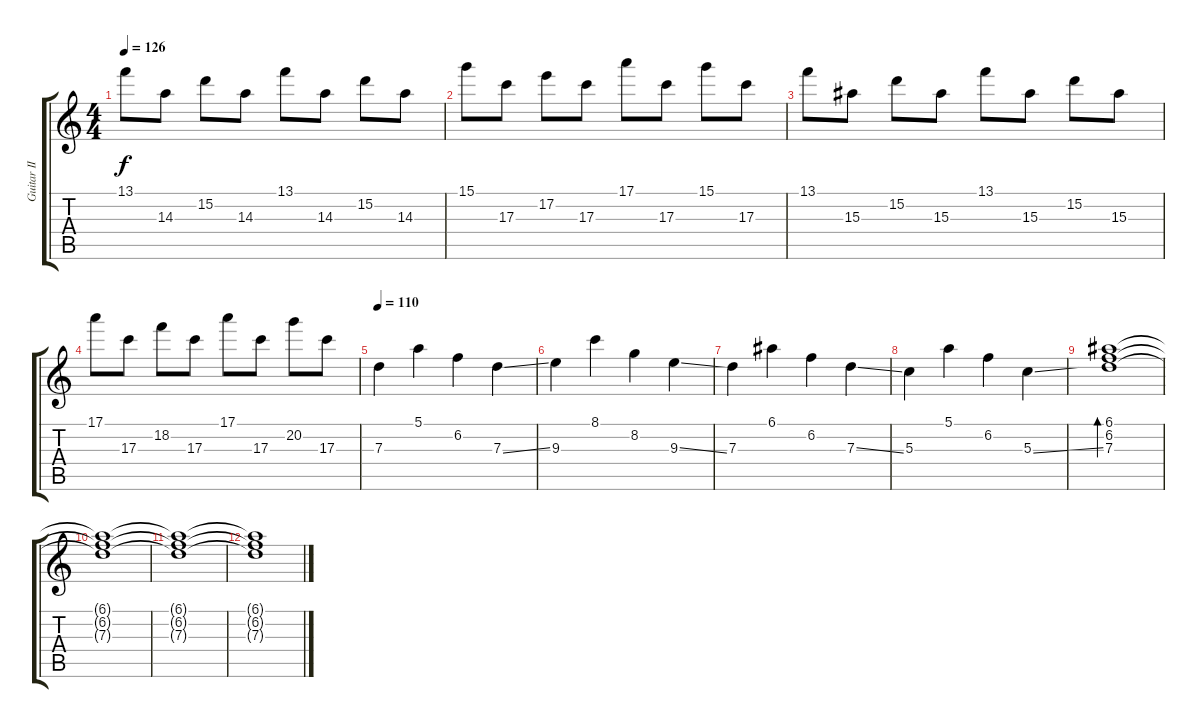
\track ("Guitar II" "Guitar II") {instrument acousticguitarsteel}
\staff {score tabs}
\tuning (E4 B3 G3 D3 A2 E2) {hide}
\ts (4 4)
\tempo 126
\clef g2
\ks c
13.1.8{dy f} 14.3.8 15.2.8 14.3.8 13.1.8 14.3.8 15.2.8 14.3.8 |
15.1.8 17.3.8 17.2.8 17.3.8 17.1.8 17.3.8 15.1.8 17.3.8 |
13.1.8 15.3.8 15.2.8 15.3.8 13.1.8 15.3.8 15.2.8 15.3.8 |
17.1.8 17.3.8 18.2.8 17.3.8 17.1.8 17.3.8 20.2.8 17.3.8 |
\tempo 110
7.3.4 5.1.4 6.2.4 7.3{ss}.4 |
9.3.4 8.1.4 8.2.4 9.3{ss}.4 |
7.3.4 6.1.4 6.2.4 7.3{ss}.4 |
5.3.4 5.1.4 6.2.4 5.3{ss}.4 |
(6.1 6.2 7.3).1{bd 120 volume 0} |
(6.1{t} 6.2{t} 7.3{t}).1 |
(6.1{t} 6.2{t} 7.3{t}).1 |
(6.1{t} 6.2{t} 7.3{t}).1
